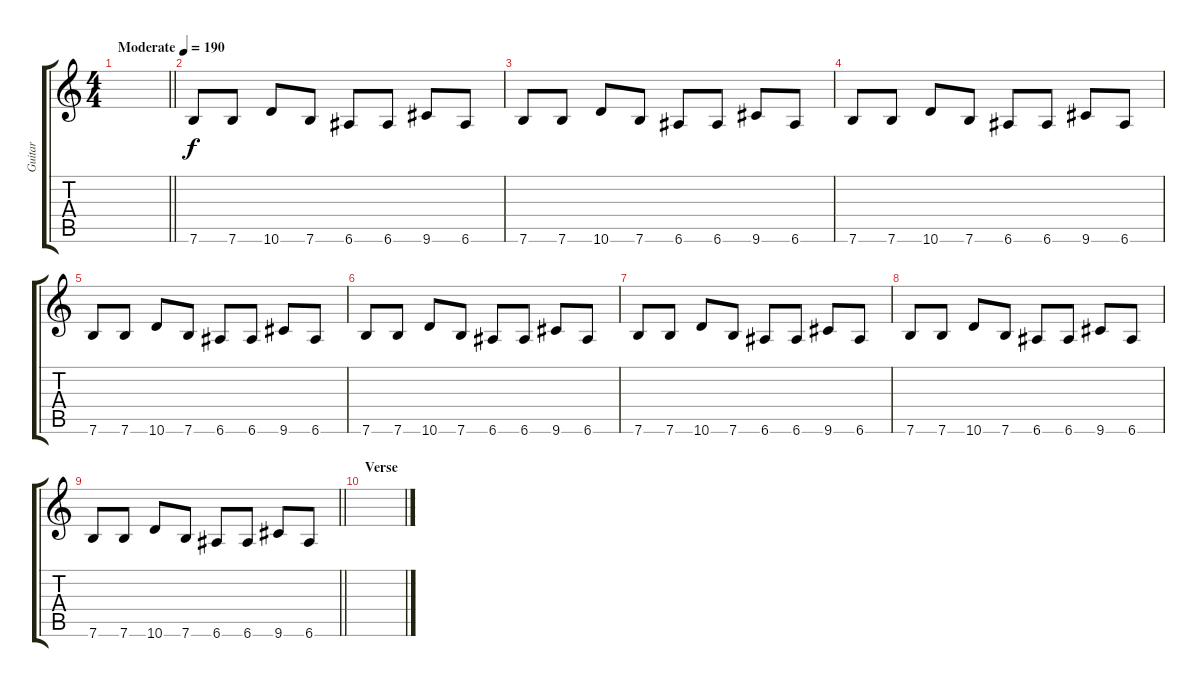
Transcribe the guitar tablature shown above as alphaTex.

\track ("Guitar" "Guitar") {instrument distortionguitar}
\staff {score tabs}
\tuning (E4 B3 G3 D3 A2 E2) {hide}
\ts (4 4)
\tempo (190 "Moderate")
\clef g2
\barLineRight lightlight
\ks c
|
7.6.8 7.6.8 10.6.8 7.6.8 6.6.8 6.6.8 9.6.8 6.6.8 |
7.6.8 7.6.8 10.6.8 7.6.8 6.6.8 6.6.8 9.6.8 6.6.8 |
7.6.8 7.6.8 10.6.8 7.6.8 6.6.8 6.6.8 9.6.8 6.6.8 |
7.6.8 7.6.8 10.6.8 7.6.8 6.6.8 6.6.8 9.6.8 6.6.8 |
7.6.8 7.6.8 10.6.8 7.6.8 6.6.8 6.6.8 9.6.8 6.6.8 |
7.6.8 7.6.8 10.6.8 7.6.8 6.6.8 6.6.8 9.6.8 6.6.8 |
7.6.8 7.6.8 10.6.8 7.6.8 6.6.8 6.6.8 9.6.8 6.6.8 |
\barLineRight lightlight
7.6.8 7.6.8 10.6.8 7.6.8 6.6.8 6.6.8 9.6.8 6.6.8 |
\section ("" "Verse")
